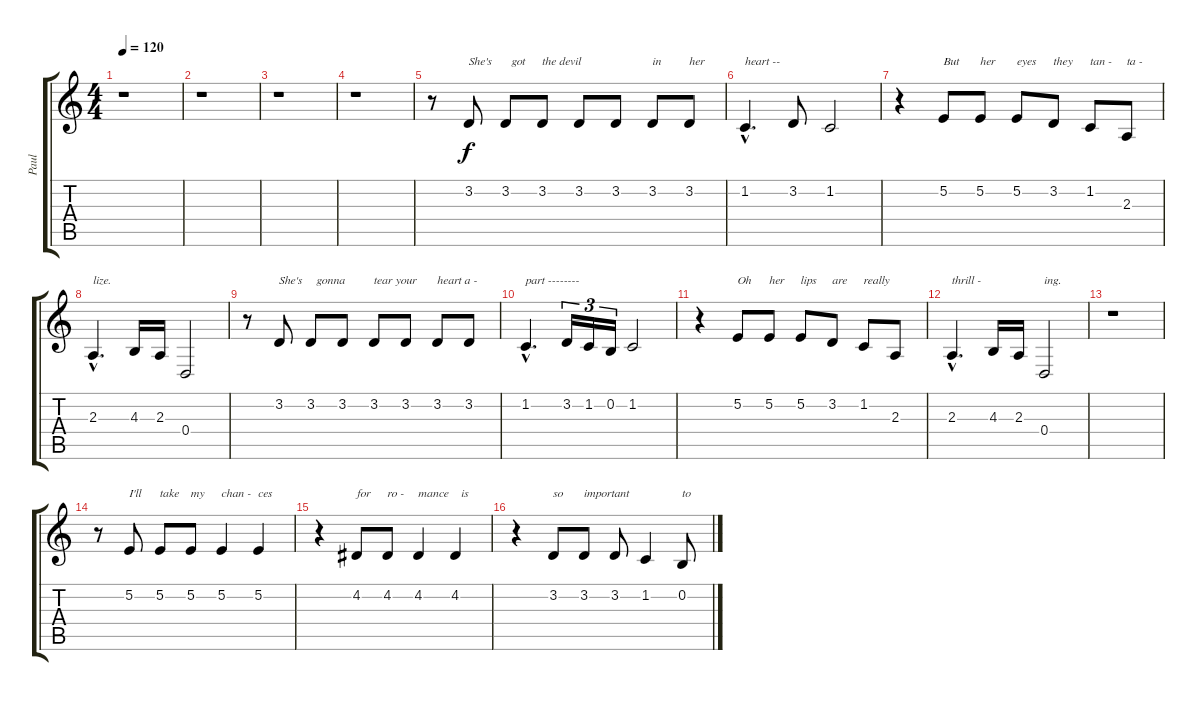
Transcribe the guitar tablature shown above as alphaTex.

\track ("Paul" "Paul") {instrument clarinet}
\staff {score tabs}
\tuning (E4 B3 G3 D3 A2 E2) {hide}
\ts (4 4)
\tempo 120
\clef g2
\ks c
r.1{dy f instrument clarinet} |
r.1 |
r.1 |
r.1 |
r.8 3.2.8{txt "She's"} 3.2.8{txt "  got"} 3.2.8{txt "the devil"} 3.2.8 3.2.8 3.2.8{txt "in"} 3.2.8{txt "her"} |
1.2{hac}.4{d txt "heart --"} 3.2.8 1.2.2 |
r.4 5.2.8{txt "But"} 5.2.8{txt "her"} 5.2.8{txt "eyes"} 3.2.8{txt "they"} 1.2.8{txt "tan -"} 2.3.8{txt "ta -"} |
2.3{hac}.4{d txt "lize."} 4.3.16 2.3.16 0.4.2 |
r.8 3.2.8{txt "She's"} 3.2.8{txt "  gonna"} 3.2.8 3.2.8{txt "tear your"} 3.2.8 3.2.8{txt "heart a -"} 3.2.8 |
1.2{hac}.4{d txt "part --------"} 3.2.16{tu (3 2)} 1.2.16{tu (3 2)} 0.2.16{tu (3 2)} 1.2.2 |
r.4 5.2.8{txt "Oh"} 5.2.8{txt "her"} 5.2.8{txt "lips"} 3.2.8{txt "are"} 1.2.8{txt "really"} 2.3.8 |
2.3{hac}.4{d txt "thrill -"} 4.3.16 2.3.16 0.4.2{txt "ing."} |
r.1 |
r.8 5.2.8{txt "I'll"} 5.2.8{txt "take"} 5.2.8{txt "my"} 5.2.4{txt "chan -"} 5.2.4{txt "ces"} |
r.4 4.2.8{txt "for"} 4.2.8{txt "ro -"} 4.2.4{txt "mance"} 4.2.4{txt "  is"} |
r.4 3.2.8{txt "so"} 3.2.8{txt "important"} 3.2.8 1.2.4 0.2.8{txt "to"}
